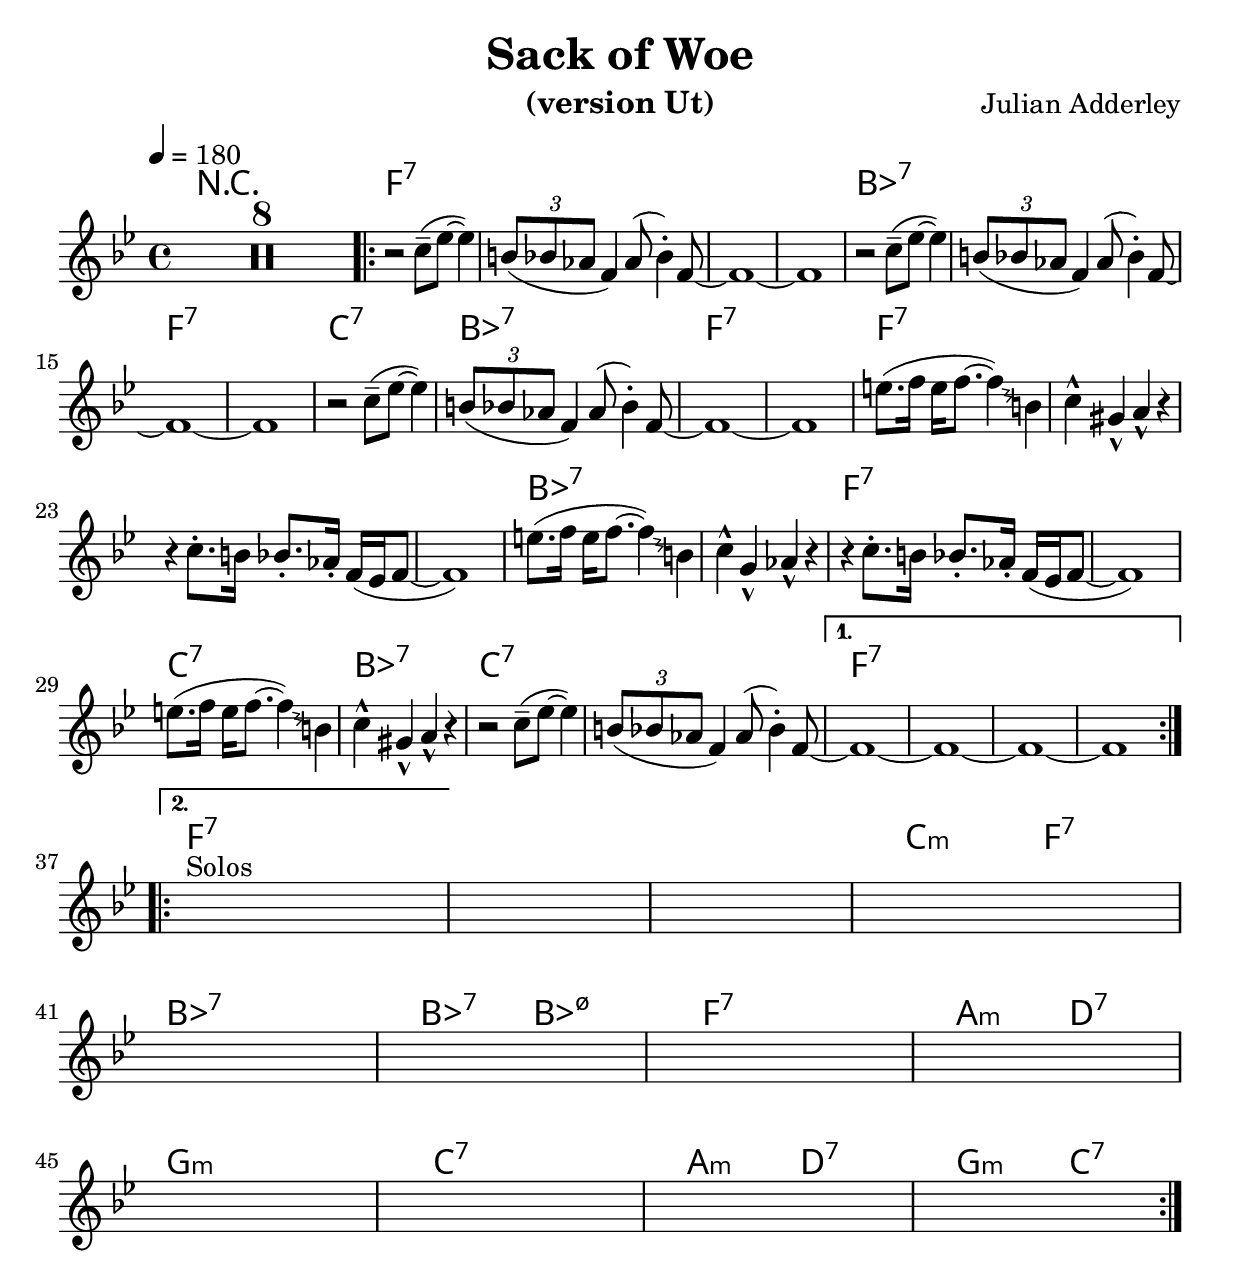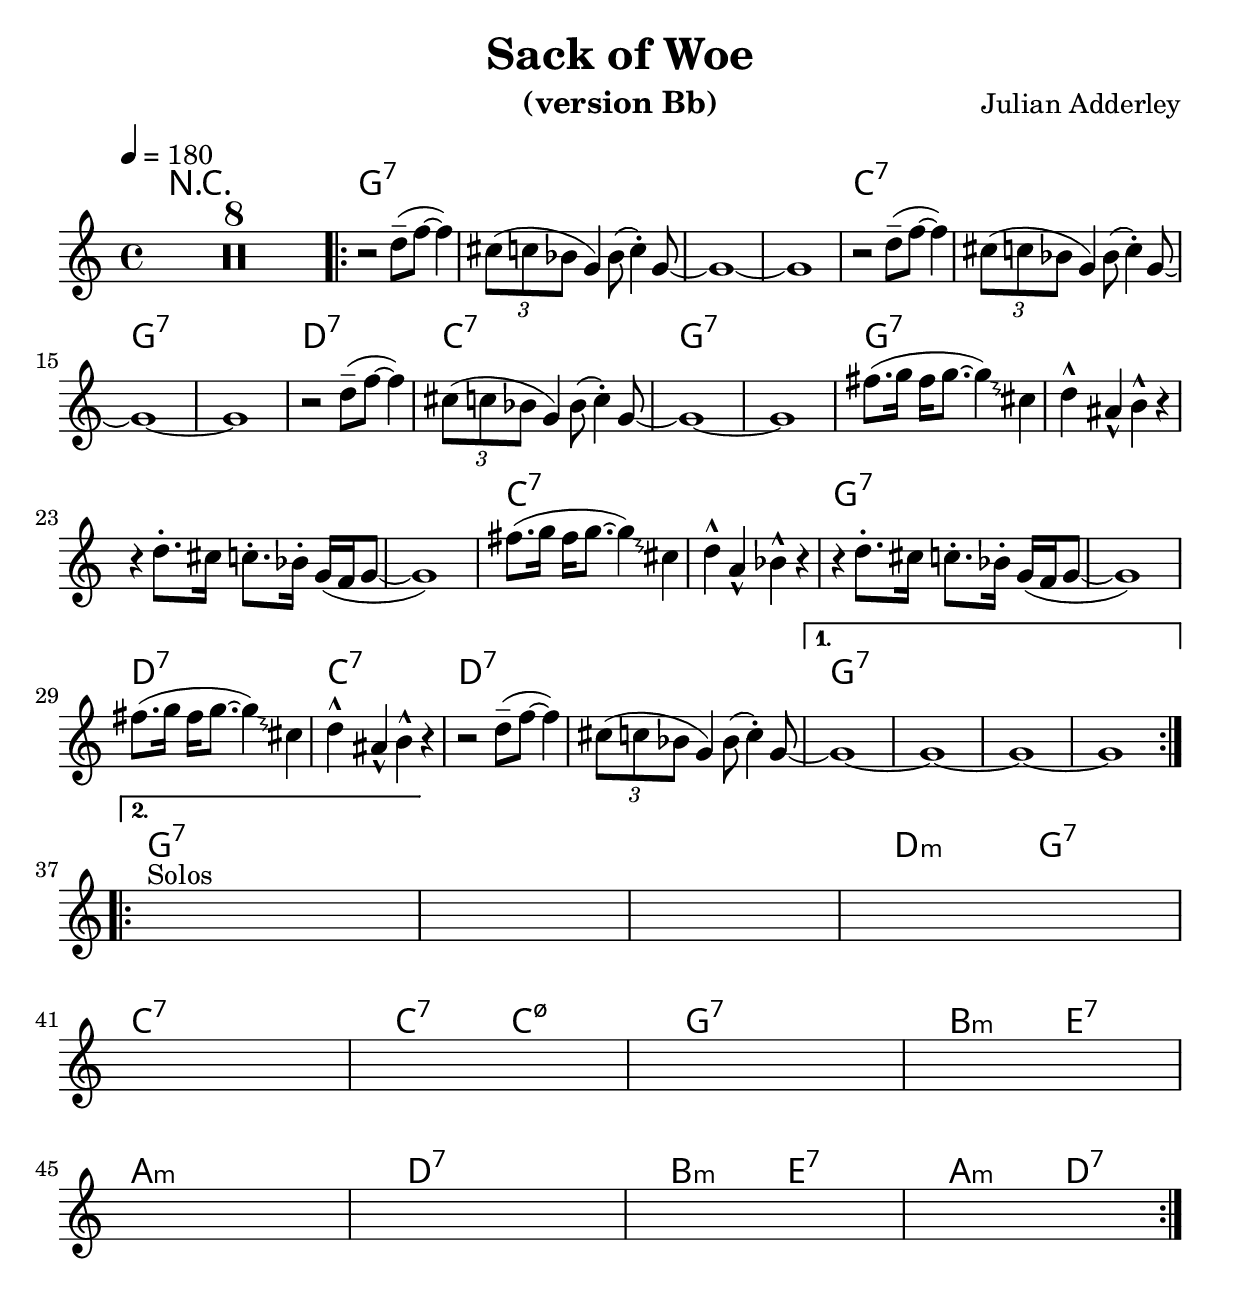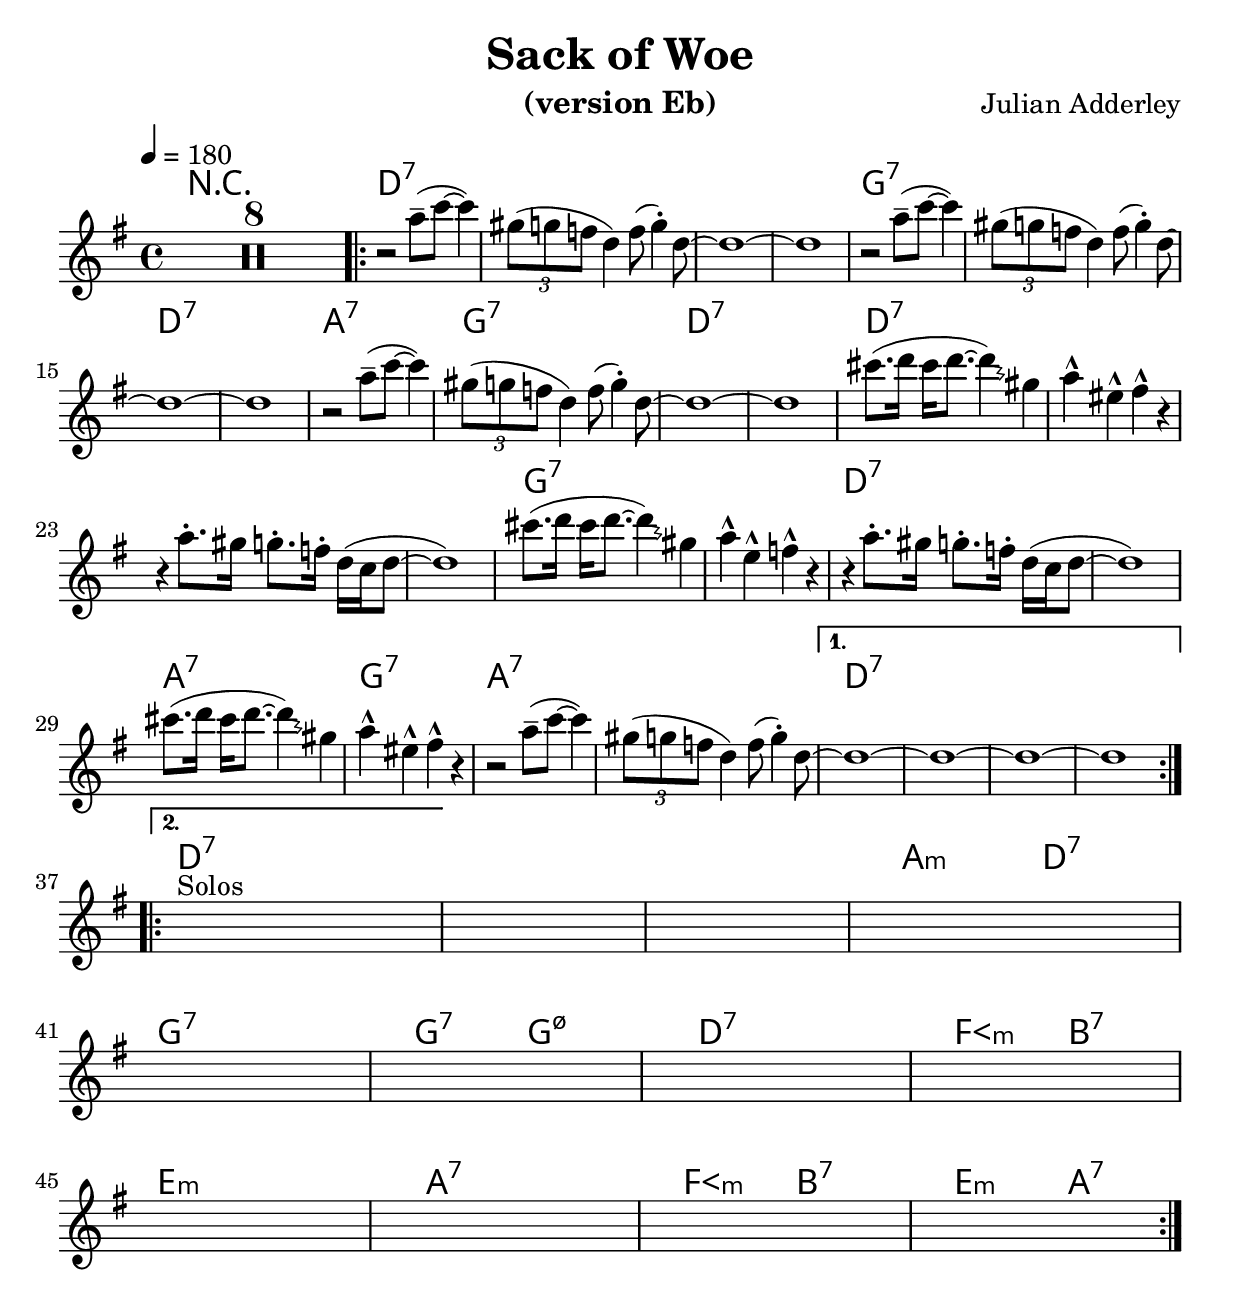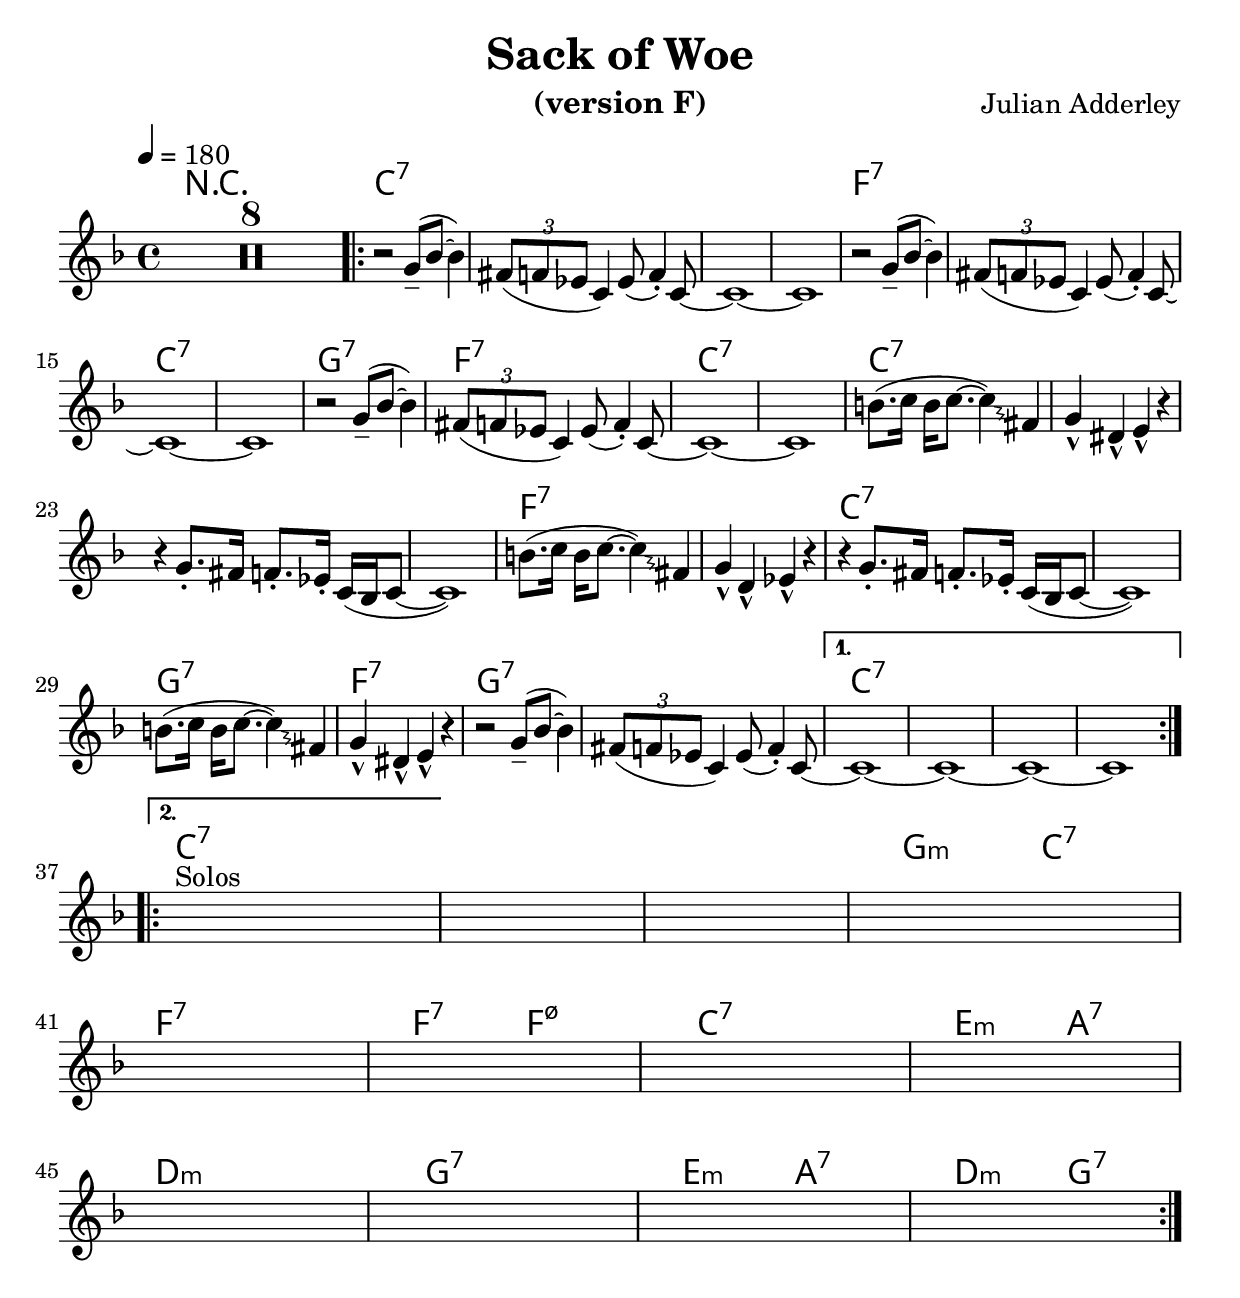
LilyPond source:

% Created on Mon Sep 20 15:23:38 CEST 2010
\version "2.22.0"

#(set-global-staff-size 24)
#(set-default-paper-size "a4")

\include "utils/AccordsJazzDefs.ly"

\paper { indent = 0\cm} 

\header {
	title = "Sack of Woe" 
 	composer = "Julian Adderley"
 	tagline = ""

}


accords = \chords {
	R1*8
	\repeat volta 2 {
	f1:7 s s s
	bes:7 s f:7 s
	c:7 bes:7 f:7 s
	f:7 s s s
	bes:7 s f:7 s
	c:7 bes:7 c:7 s
	}
	\alternative
	{{f:7 s s s}
	{
	}}
	\repeat volta 2 {
	\repeat percent 3 {f:7} c2:m f:7
		bes1:7 bes2:7 bes:m7.5- f1:7 a2:m d:7
		g1:m c:7 a2:m d:7 g:m c:7
	}
%	c1:m7.5+.9+ % un accord
%	es:m7 % un deuxiÃ¨me
}

staffViolon = \new Staff {
	\time 4/4
	\tempo 4 = 180 
	\set Staff.midiInstrument = "trumpet"
	\key bes \major
	\clef treble
	\accidentalStyle modern-cautionary
	\relative c' { 	
 % Type notes here 
\compressEmptyMeasures
\set Score.skipBars = ##t
%\set Timing.beamExceptions = #'()
\override Glissando.style = #'zigzag
	R1*8
	\repeat volta 2
	{
	r2 c'8--( es~ es4)
	\tuplet 3/2 {b8( bes aes} f4) aes8( bes4-.) f8~ f1~ f
	r2 c'8--( es~ es4)
	\tuplet 3/2 {b8( bes aes} f4) aes8( bes4-.) f8~ f1~ f
	r2 c'8--( es~ es4)
	\tuplet 3/2 {b8( bes aes} f4) aes8( bes4-.) f8~ f1~ f
	e'8.( f16 e f8.~ f4) \glissando b,
	c-^ gis-^ a-^ r
	r c8.-. b16 bes 8.-. aes16-. f( es f8~ f1)
	e'8.( f16 e f8.~ f4) \glissando b,
	c-^ g-^ aes-^ r
	r c8.-. b16 bes 8.-. aes16-. f( es f8~ f1)
	e'8.( f16 e f8.~ f4) \glissando b,
	c-^ gis-^ a-^ r
	r2 c8--( es~ es4)
	\tuplet 3/2 {b8( bes aes} f4) aes8( bes4-.) f8~ 
	}
	\alternative {{f1~ f~ f~ f \break }{s^"Solos"}} s s s \break s s s s \break s s s s
%c4^\markup{Essai} cis c cis
%\mark \markup {\musicglyph "scripts.coda" }
%c cis c c \break
%\mark \markup { \column % vspace avant solos si besoin
%  { " " 
%    " " 
%    " "
%  " "
%  " "}
% } 
% c c c c c c c c
	}
}

theme = \staffViolon

\include "utils/books.ly"
